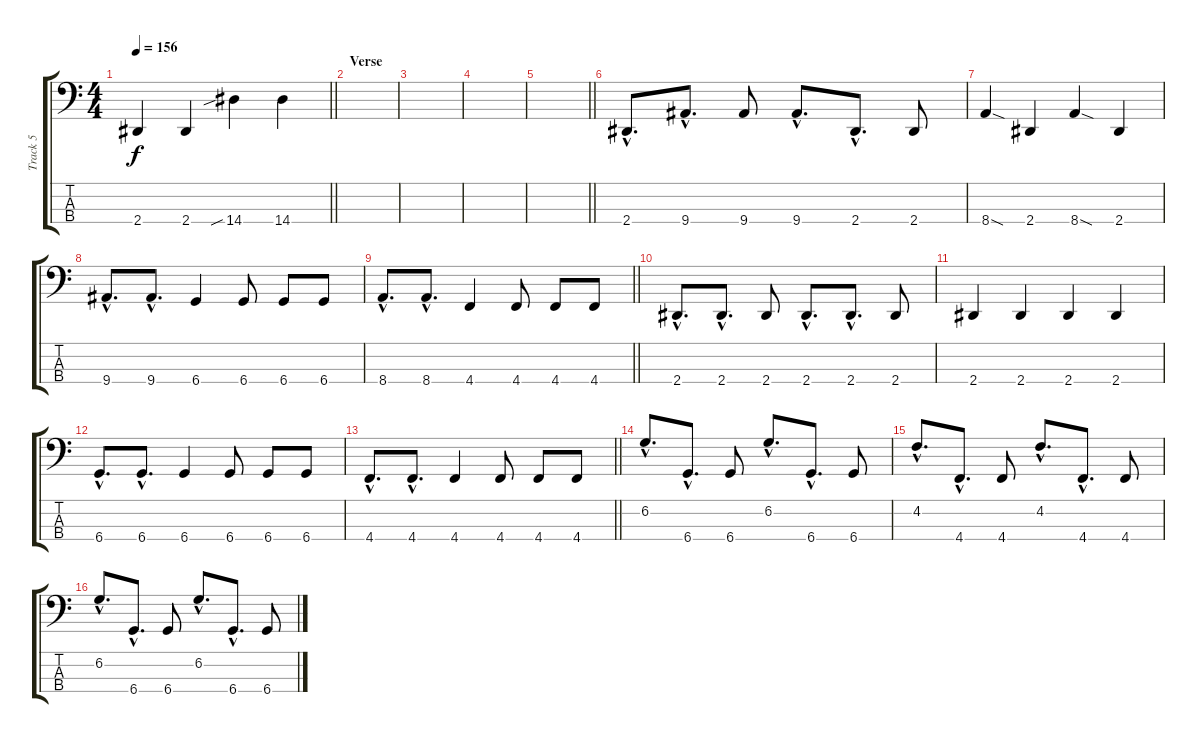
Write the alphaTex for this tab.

\track ("Track 5" "Track 5") {instrument electricbassfinger}
\staff {score tabs}
\tuning (Gb2 Db2 Ab1 Db1) {hide}
\ts (4 4)
\tempo 156
\clef f4
\barLineRight lightlight
\ks c
2.4.4{dy f} 2.4.4 14.4{sib}.4 14.4.4 |
\section ("" "Verse")
|
|
|
\barLineRight lightlight
|
2.4{hac}.8{d} 9.4{hac}.8{d} 9.4.8 9.4{hac}.8{d} 2.4{hac}.8{d} 2.4.8 |
8.4{sod}.4 2.4.4 8.4{sod}.4 2.4.4 |
9.4{hac}.8{d} 9.4{hac}.8{d} 6.4.4 6.4.8 6.4.8 6.4.8 |
\barLineRight lightlight
8.4{hac}.8{d} 8.4{hac}.8{d} 4.4.4 4.4.8 4.4.8 4.4.8 |
2.4{hac}.8{d} 2.4{hac}.8{d} 2.4.8 2.4{hac}.8{d} 2.4{hac}.8{d} 2.4.8 |
2.4.4 2.4.4 2.4.4 2.4.4 |
6.4{hac}.8{d} 6.4{hac}.8{d} 6.4.4 6.4.8 6.4.8 6.4.8 |
\barLineRight lightlight
4.4{hac}.8{d} 4.4{hac}.8{d} 4.4.4 4.4.8 4.4.8 4.4.8 |
6.2{hac}.8{d} 6.4{hac}.8{d} 6.4.8 6.2{hac}.8{d} 6.4{hac}.8{d} 6.4.8 |
4.2{hac}.8{d} 4.4{hac}.8{d} 4.4.8 4.2{hac}.8{d} 4.4{hac}.8{d} 4.4.8 |
6.2{hac}.8{d} 6.4{hac}.8{d} 6.4.8 6.2{hac}.8{d} 6.4{hac}.8{d} 6.4.8
